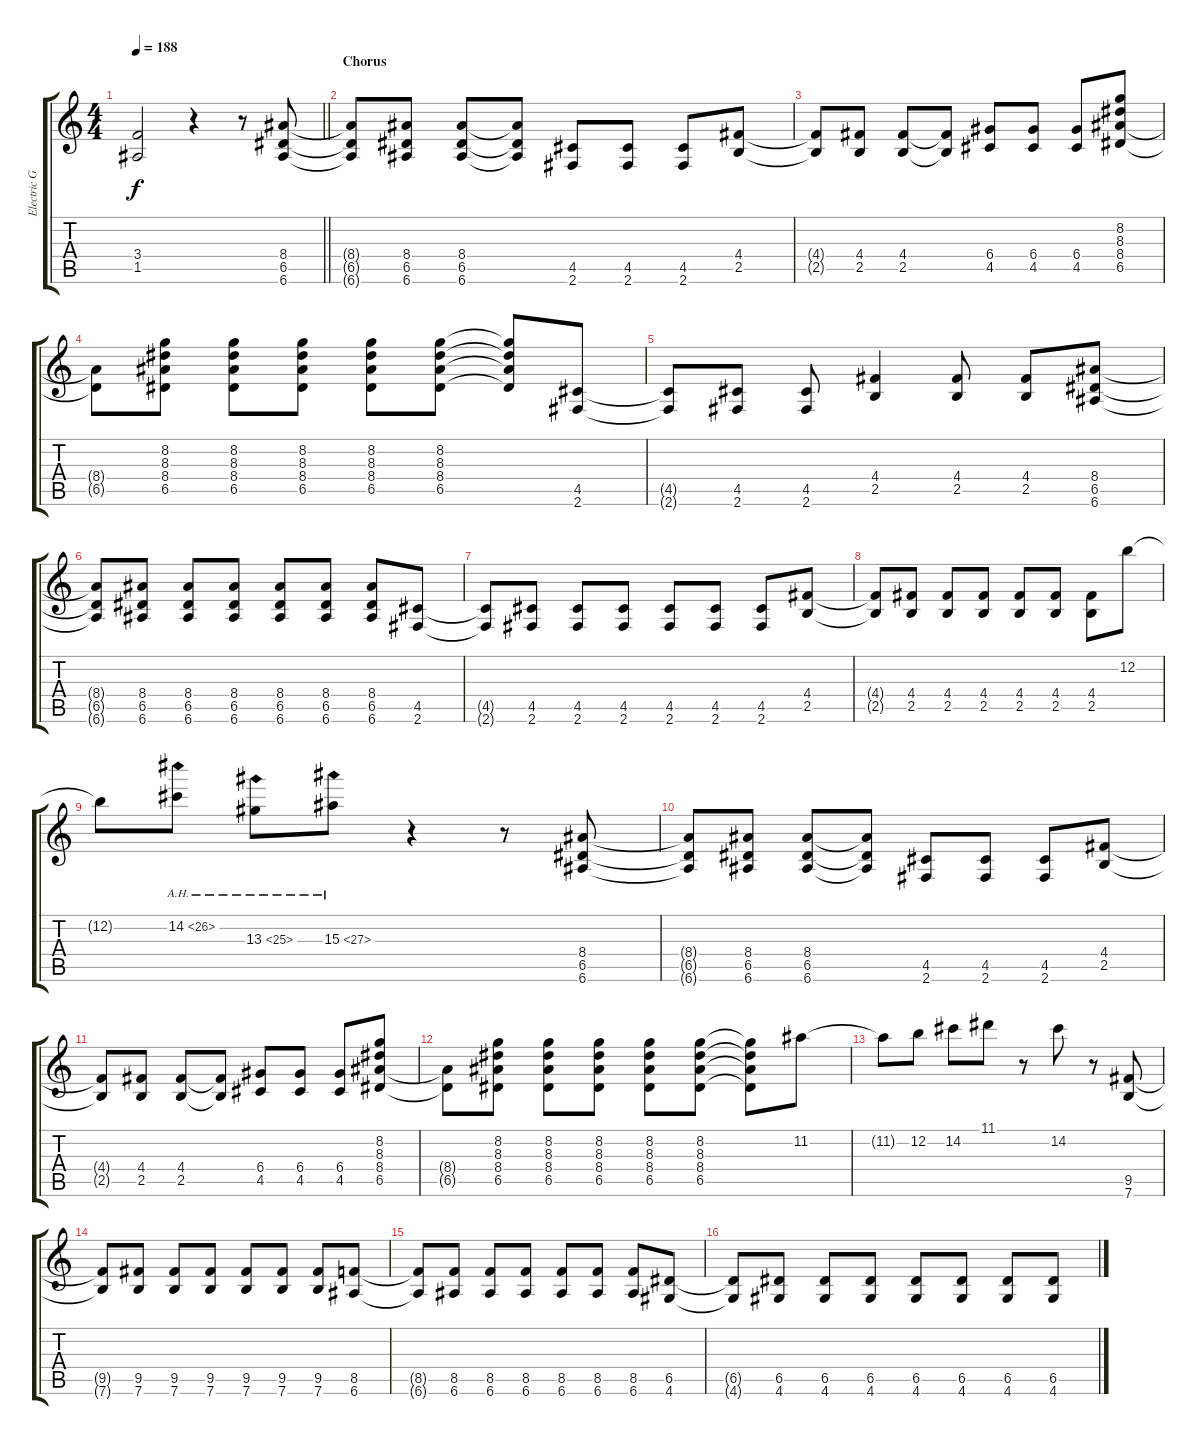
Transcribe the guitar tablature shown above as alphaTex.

\track ("Electric Guitar" "Electric G") {instrument distortionguitar}
\staff {score tabs}
\tuning (E4 B3 G3 D3 A2 E2) {hide}
\ts (4 4)
\tempo 188
\clef g2
\barLineRight lightlight
\ks c
(3.4{t} 1.5{t}).2{dy f} r.4 r.8 (8.4 6.5 6.6).8 |
\section ("" "Chorus")
(8.4{t} 6.5{t} 6.6{t}).8 (8.4 6.5 6.6).8 (8.4 6.5 6.6).8 (8.4{t} 6.5{t} 6.6{t}).8 (4.5 2.6).8 (4.5 2.6).8 (4.5 2.6).8 (4.4 2.5).8 |
(4.4{t} 2.5{t}).8 (4.4 2.5).8 (4.4 2.5).8 (4.4{t} 2.5{t}).8 (6.4 4.5).8 (6.4 4.5).8 (6.4 4.5).8 (8.2 8.3 8.4 6.5).8 |
(8.4{t} 6.5{t}).8 (8.2 8.3 8.4 6.5).8 (8.2 8.3 8.4 6.5).8 (8.2 8.3 8.4 6.5).8 (8.2 8.3 8.4 6.5).8 (8.2 8.3 8.4 6.5).8 (8.2{t} 8.3{t} 8.4{t} 6.5{t}).8 (4.5 2.6).8 |
(4.5{t} 2.6{t}).8 (4.5 2.6).8 (4.5 2.6).8 (4.4 2.5).4 (4.4 2.5).8 (4.4 2.5).8 (8.4 6.5 6.6).8 |
(8.4{t} 6.5{t} 6.6{t}).8 (8.4 6.5 6.6).8 (8.4 6.5 6.6).8 (8.4 6.5 6.6).8 (8.4 6.5 6.6).8 (8.4 6.5 6.6).8 (8.4 6.5 6.6).8 (4.5 2.6).8 |
(4.5{t} 2.6{t}).8 (4.5 2.6).8 (4.5 2.6).8 (4.5 2.6).8 (4.5 2.6).8 (4.5 2.6).8 (4.5 2.6).8 (4.4 2.5).8 |
(4.4{t} 2.5{t}).8 (4.4 2.5).8 (4.4 2.5).8 (4.4 2.5).8 (4.4 2.5).8 (4.4 2.5).8 (4.4 2.5).8 12.2.8 |
12.2{t}.8 14.2{ah 12}.8 13.3{ah 12}.8 15.3{ah 12}.8 r.4 r.8 (8.4 6.5 6.6).8 |
(8.4{t} 6.5{t} 6.6{t}).8 (8.4 6.5 6.6).8 (8.4 6.5 6.6).8 (8.4{t} 6.5{t} 6.6{t}).8 (4.5 2.6).8 (4.5 2.6).8 (4.5 2.6).8 (4.4 2.5).8 |
(4.4{t} 2.5{t}).8 (4.4 2.5).8 (4.4 2.5).8 (4.4{t} 2.5{t}).8 (6.4 4.5).8 (6.4 4.5).8 (6.4 4.5).8 (8.2 8.3 8.4 6.5).8 |
(8.4{t} 6.5{t}).8 (8.2 8.3 8.4 6.5).8 (8.2 8.3 8.4 6.5).8 (8.2 8.3 8.4 6.5).8 (8.2 8.3 8.4 6.5).8 (8.2 8.3 8.4 6.5).8 (8.2{t} 8.3{t} 8.4{t} 6.5{t}).8 11.2.8 |
11.2{t}.8 12.2.8 14.2.8 11.1.8 r.8 14.2.8 r.8 (9.5 7.6).8 |
(9.5{t} 7.6{t}).8 (9.5 7.6).8 (9.5 7.6).8 (9.5 7.6).8 (9.5 7.6).8 (9.5 7.6).8 (9.5 7.6).8 (8.5 6.6).8 |
(8.5{t} 6.6{t}).8 (8.5 6.6).8 (8.5 6.6).8 (8.5 6.6).8 (8.5 6.6).8 (8.5 6.6).8 (8.5 6.6).8 (6.5 4.6).8 |
(6.5{t} 4.6{t}).8 (6.5 4.6).8 (6.5 4.6).8 (6.5 4.6).8 (6.5 4.6).8 (6.5 4.6).8 (6.5 4.6).8 (6.5 4.6).8
